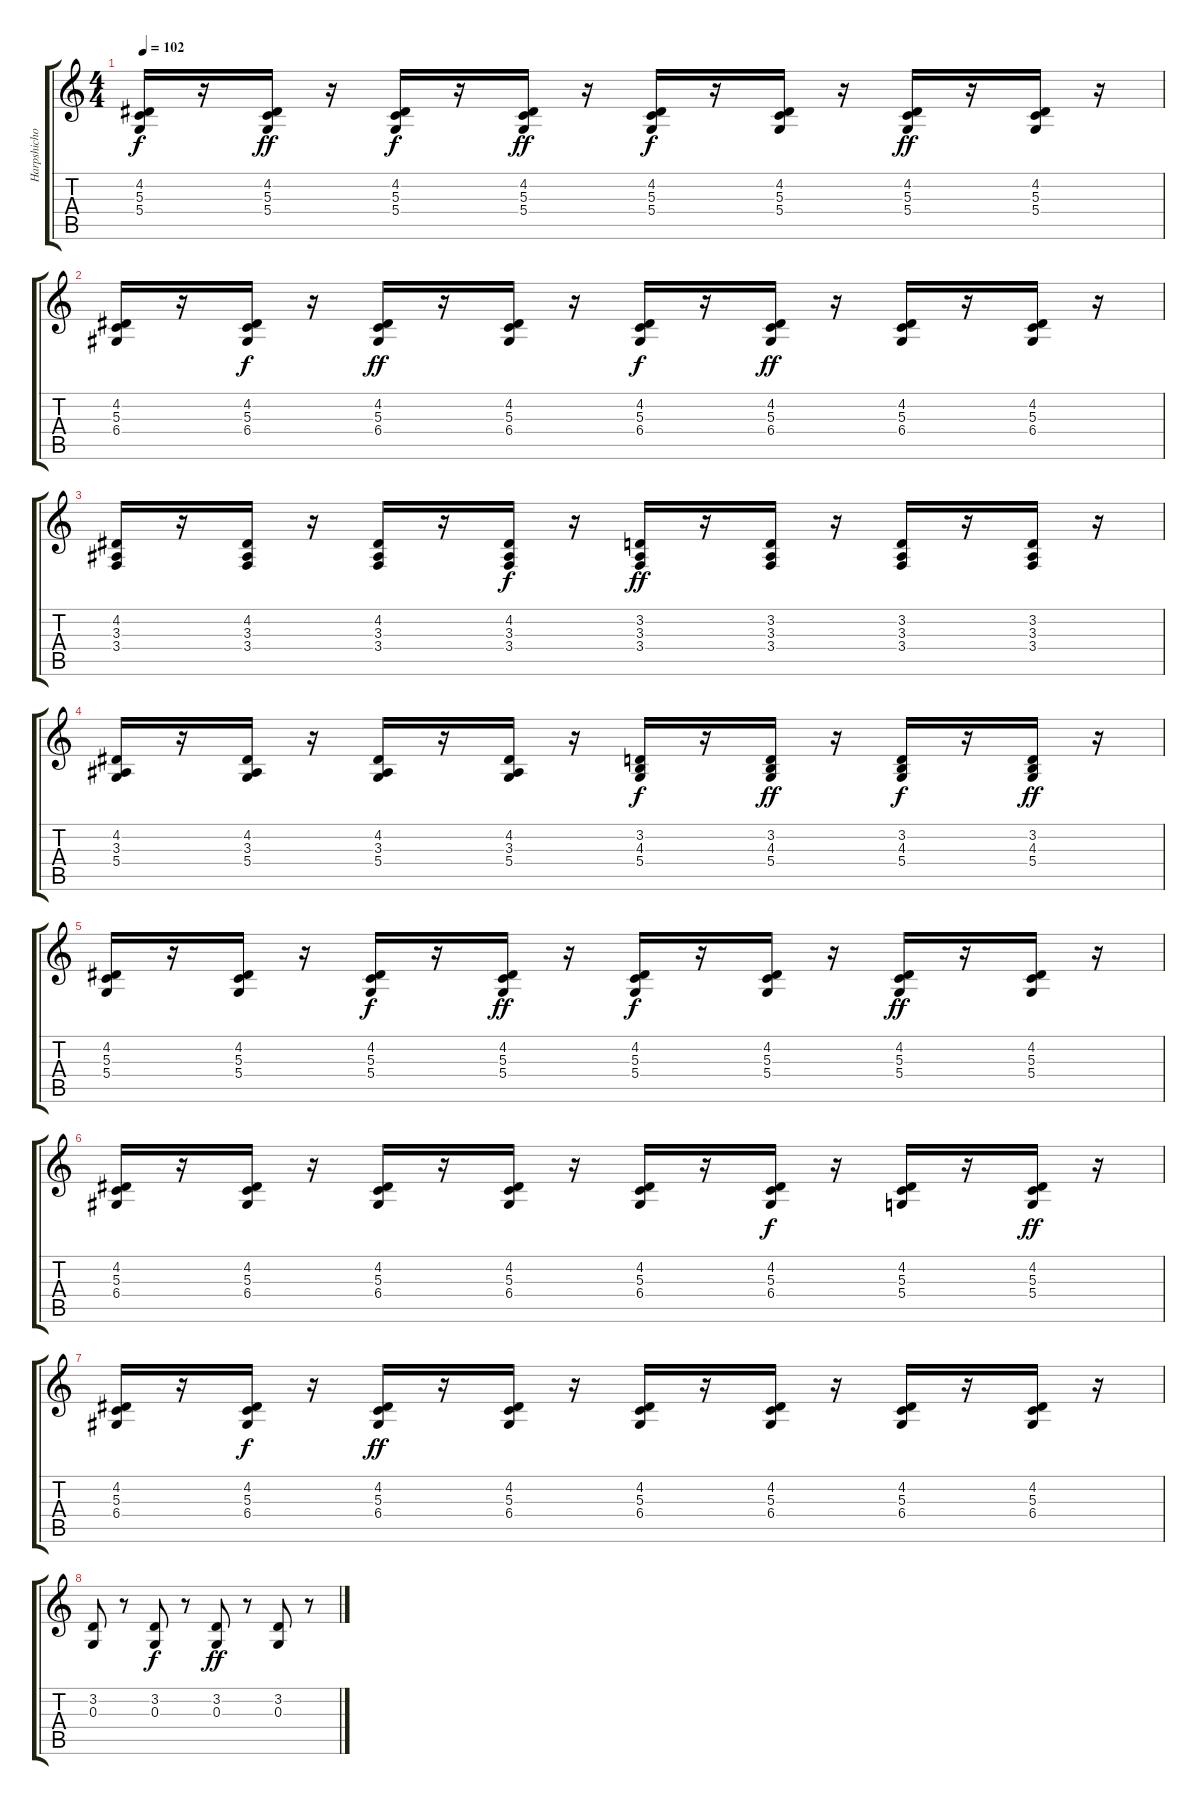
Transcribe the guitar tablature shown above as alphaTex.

\track ("Harpshichord" "Harpshicho") {instrument harpsichord}
\staff {score tabs}
\tuning (E4 B3 G3 D3 A2 E2) {hide}
\ts (4 4)
\tempo 102
\clef g2
\ks c
(4.2 5.3 5.4).16{dy f} r.16 (4.2 5.3 5.4).16{dy ff} r.16 (4.2 5.3 5.4).16{dy f} r.16 (4.2 5.3 5.4).16{dy ff} r.16 (4.2 5.3 5.4).16{dy f} r.16 (4.2 5.3 5.4).16 r.16 (4.2 5.3 5.4).16{dy ff} r.16 (4.2 5.3 5.4).16 r.16 |
(4.2 5.3 6.4).16 r.16 (4.2 5.3 6.4).16{dy f} r.16 (4.2 5.3 6.4).16{dy ff} r.16 (4.2 5.3 6.4).16 r.16 (4.2 5.3 6.4).16{dy f} r.16 (4.2 5.3 6.4).16{dy ff} r.16 (4.2 5.3 6.4).16 r.16 (4.2 5.3 6.4).16 r.16 |
(4.2 3.3 3.4).16 r.16 (4.2 3.3 3.4).16 r.16 (4.2 3.3 3.4).16 r.16 (4.2 3.3 3.4).16{dy f} r.16 (3.2 3.3 3.4).16{dy ff} r.16 (3.2 3.3 3.4).16 r.16 (3.2 3.3 3.4).16 r.16 (3.2 3.3 3.4).16 r.16 |
(4.2 3.3 5.4).16 r.16 (4.2 3.3 5.4).16 r.16 (4.2 3.3 5.4).16 r.16 (4.2 3.3 5.4).16 r.16 (3.2 4.3 5.4).16{dy f} r.16 (3.2 4.3 5.4).16{dy ff} r.16 (3.2 4.3 5.4).16{dy f} r.16 (3.2 4.3 5.4).16{dy ff} r.16 |
(4.2 5.3 5.4).16 r.16 (4.2 5.3 5.4).16 r.16 (4.2 5.3 5.4).16{dy f} r.16 (4.2 5.3 5.4).16{dy ff} r.16 (4.2 5.3 5.4).16{dy f} r.16 (4.2 5.3 5.4).16 r.16 (4.2 5.3 5.4).16{dy ff} r.16 (4.2 5.3 5.4).16 r.16 |
(4.2 5.3 6.4).16 r.16 (4.2 5.3 6.4).16 r.16 (4.2 5.3 6.4).16 r.16 (4.2 5.3 6.4).16 r.16 (4.2 5.3 6.4).16 r.16 (4.2 5.3 6.4).16{dy f} r.16 (4.2 5.3 5.4).16 r.16 (4.2 5.3 5.4).16{dy ff} r.16 |
(4.2 5.3 6.4).16 r.16 (4.2 5.3 6.4).16{dy f} r.16 (4.2 5.3 6.4).16{dy ff} r.16 (4.2 5.3 6.4).16 r.16 (4.2 5.3 6.4).16 r.16 (4.2 5.3 6.4).16 r.16 (4.2 5.3 6.4).16 r.16 (4.2 5.3 6.4).16 r.16 |
(3.2 0.3).8 r.8 (3.2 0.3).8{dy f} r.8 (3.2 0.3).8{dy ff} r.8 (3.2 0.3).8 r.8
